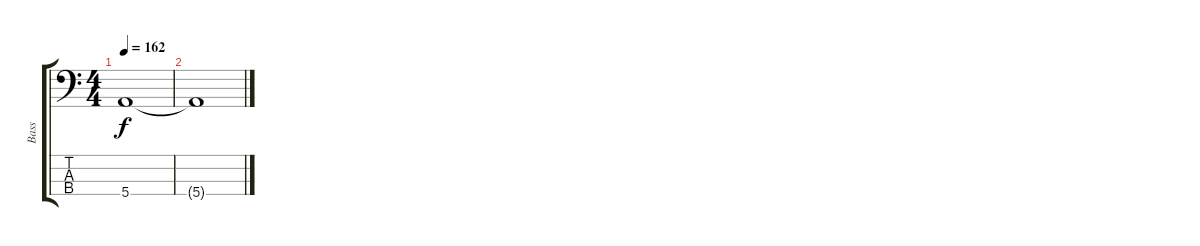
\track ("Bass" "Bass") {instrument electricbassfinger}
\staff {score tabs}
\tuning (G2 D2 A1 E1) {hide}
\ts (4 4)
\tempo 162
\clef f4
\ks c
5.4{t}.1{dy f} |
5.4{t}.1
